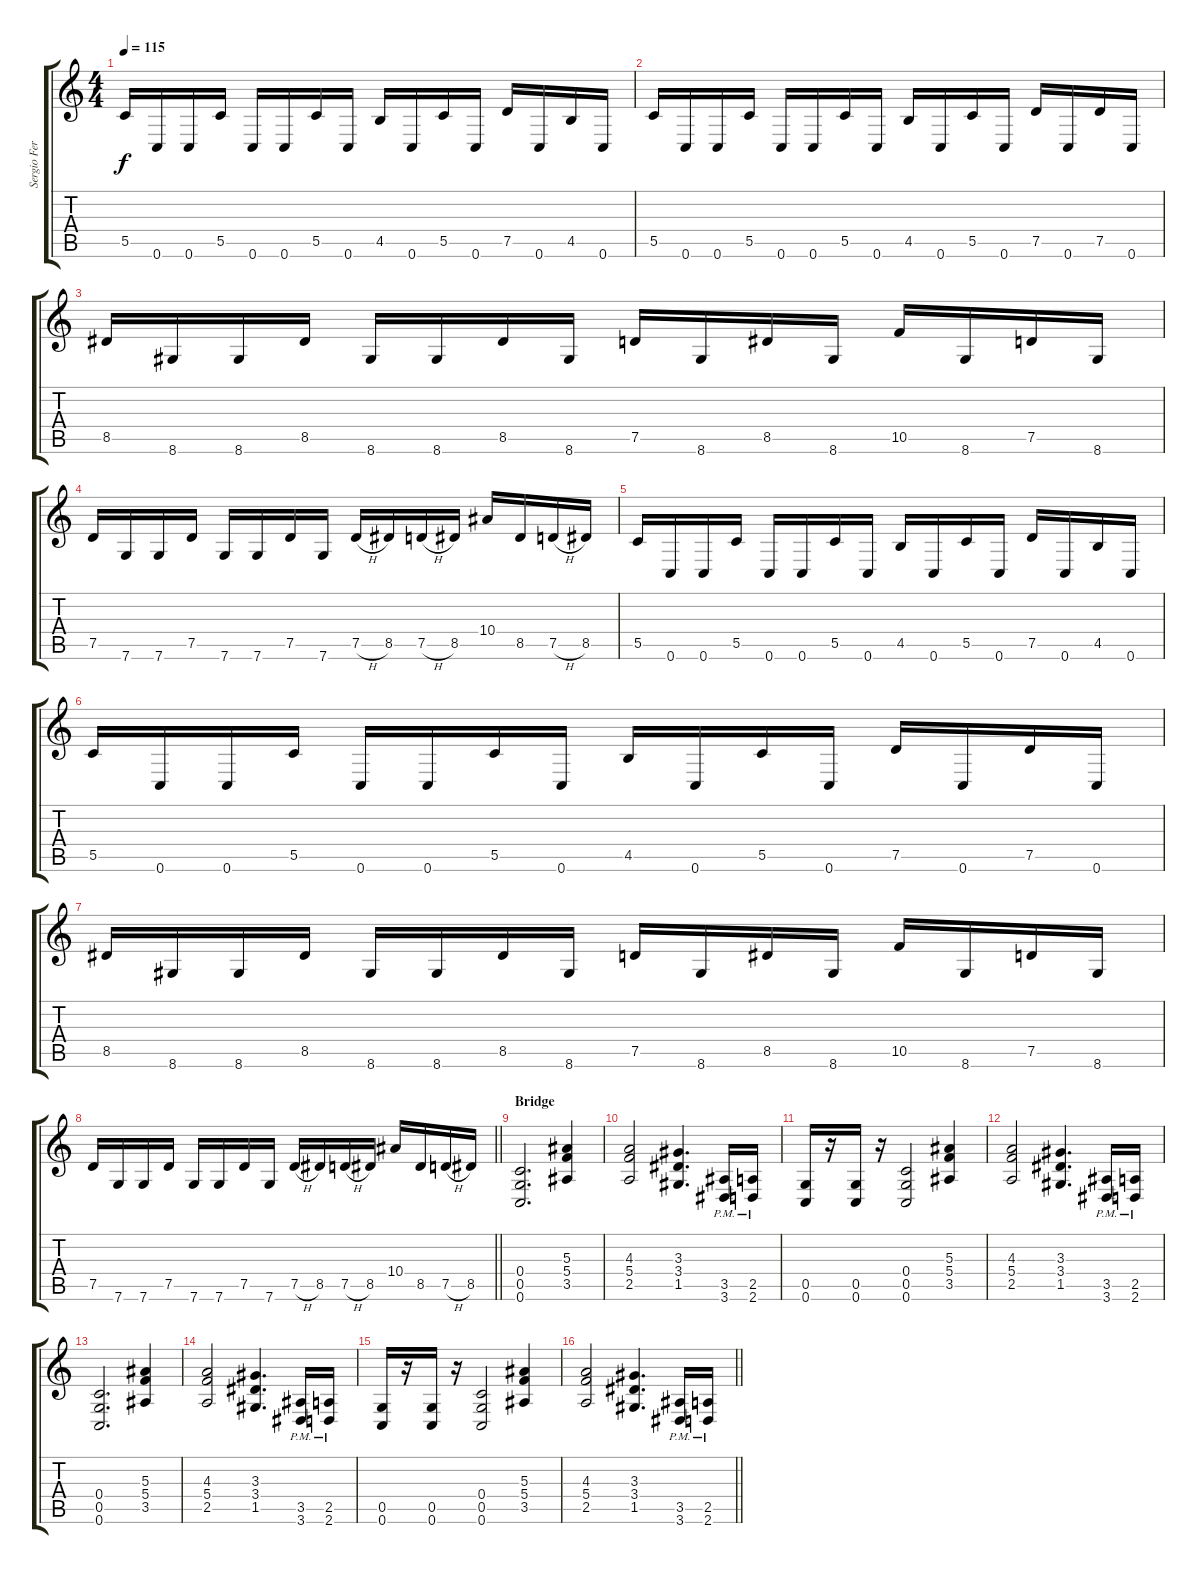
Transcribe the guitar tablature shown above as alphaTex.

\track ("Sergio Fernández Ribnikov" "Sergio Fer") {instrument distortionguitar}
\staff {score tabs}
\tuning (D4 A3 F3 C3 G2 C2) {hide}
\ts (4 4)
\tempo 115
\clef g2
\ks c
5.5.16{dy f instrument distortionguitar} 0.6.16 0.6.16 5.5.16 0.6.16 0.6.16 5.5.16 0.6.16 4.5.16 0.6.16 5.5.16 0.6.16 7.5.16 0.6.16 4.5.16 0.6.16 |
5.5.16 0.6.16 0.6.16 5.5.16 0.6.16 0.6.16 5.5.16 0.6.16 4.5.16 0.6.16 5.5.16 0.6.16 7.5.16 0.6.16 7.5.16 0.6.16 |
8.5.16 8.6.16 8.6.16 8.5.16 8.6.16 8.6.16 8.5.16 8.6.16 7.5.16 8.6.16 8.5.16 8.6.16 10.5.16 8.6.16 7.5.16 8.6.16 |
7.5.16 7.6.16 7.6.16 7.5.16 7.6.16 7.6.16 7.5.16 7.6.16 7.5{h}.16 8.5.16 7.5{h}.16 8.5.16 10.4.16 8.5.16 7.5{h}.16 8.5.16 |
5.5.16 0.6.16 0.6.16 5.5.16 0.6.16 0.6.16 5.5.16 0.6.16 4.5.16 0.6.16 5.5.16 0.6.16 7.5.16 0.6.16 4.5.16 0.6.16 |
5.5.16 0.6.16 0.6.16 5.5.16 0.6.16 0.6.16 5.5.16 0.6.16 4.5.16 0.6.16 5.5.16 0.6.16 7.5.16 0.6.16 7.5.16 0.6.16 |
8.5.16 8.6.16 8.6.16 8.5.16 8.6.16 8.6.16 8.5.16 8.6.16 7.5.16 8.6.16 8.5.16 8.6.16 10.5.16 8.6.16 7.5.16 8.6.16 |
\barLineRight lightlight
7.5.16 7.6.16 7.6.16 7.5.16 7.6.16 7.6.16 7.5.16 7.6.16 7.5{h}.16 8.5.16 7.5{h}.16 8.5.16 10.4.16 8.5.16 7.5{h}.16 8.5.16 |
\section ("" "Bridge")
(0.4 0.5 0.6).2{d} (5.3 5.4 3.5).4 |
(4.3 5.4 2.5).2 (3.3 3.4 1.5).4{d} (3.5{pm} 3.6{pm}).16 (2.5{pm} 2.6{pm}).16 |
(0.5 0.6).16 r.16 (0.5 0.6).16 r.16 (0.4 0.5 0.6).2 (5.3 5.4 3.5).4 |
(4.3 5.4 2.5).2 (3.3 3.4 1.5).4{d} (3.5{pm} 3.6{pm}).16 (2.5{pm} 2.6{pm}).16 |
(0.4 0.5 0.6).2{d} (5.3 5.4 3.5).4 |
(4.3 5.4 2.5).2 (3.3 3.4 1.5).4{d} (3.5{pm} 3.6{pm}).16 (2.5{pm} 2.6{pm}).16 |
(0.5 0.6).16 r.16 (0.5 0.6).16 r.16 (0.4 0.5 0.6).2 (5.3 5.4 3.5).4 |
\barLineRight lightlight
(4.3 5.4 2.5).2 (3.3 3.4 1.5).4{d} (3.5{pm} 3.6{pm}).16 (2.5{pm} 2.6{pm}).16
